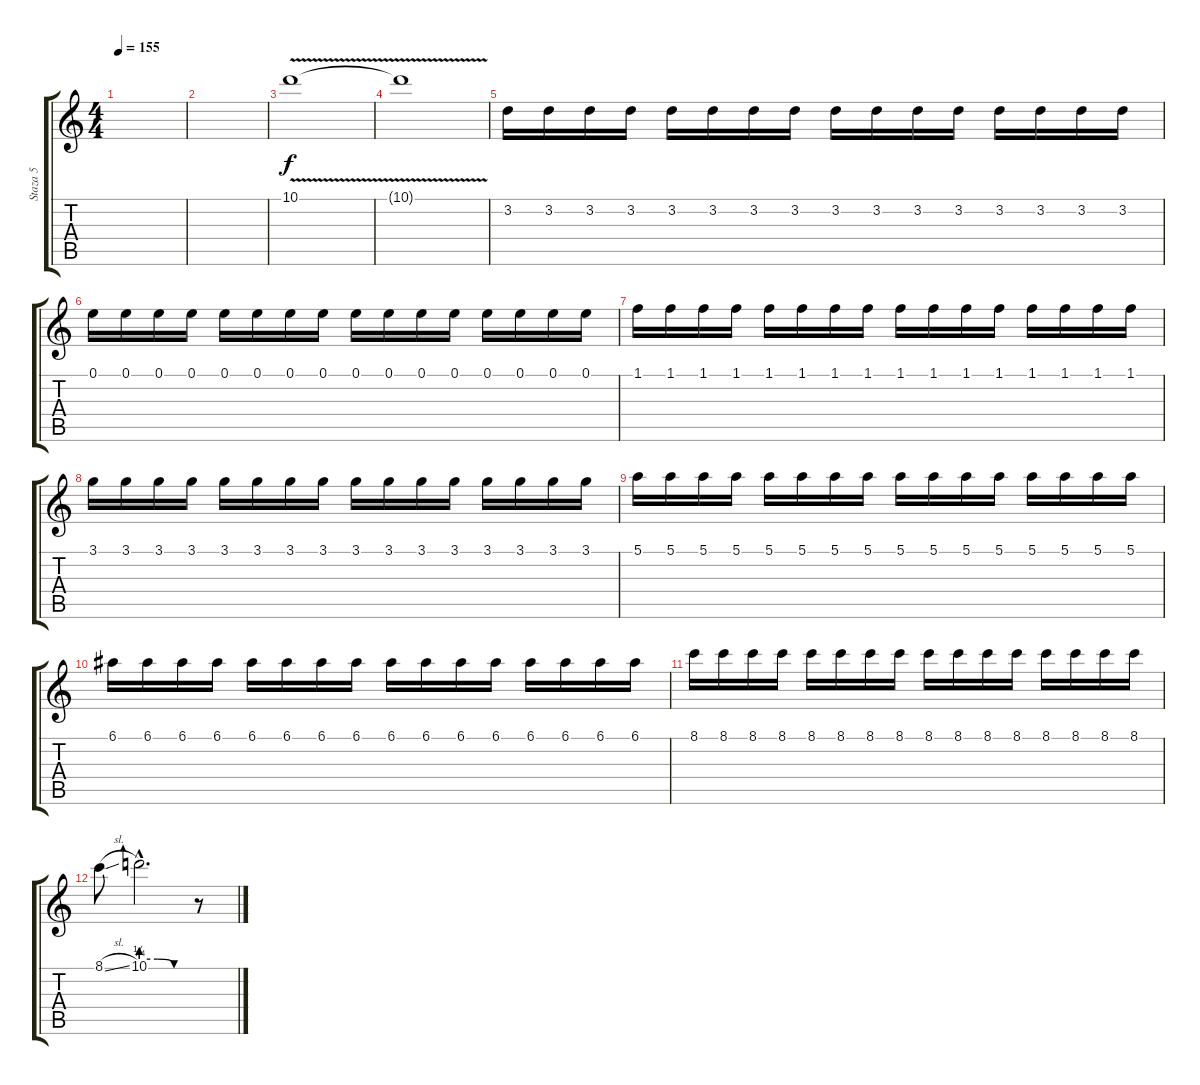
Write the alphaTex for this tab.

\track ("Staza 5" "Staza 5") {instrument overdrivenguitar}
\staff {score tabs}
\tuning (E4 B3 G3 D3 A2 E2) {hide}
\ts (4 4)
\tempo 155
\clef g2
\ks c
|
|
10.1{v}.1 |
10.1{t}.1 |
3.2.16 3.2.16 3.2.16 3.2.16 3.2.16 3.2.16 3.2.16 3.2.16 3.2.16 3.2.16 3.2.16 3.2.16 3.2.16 3.2.16 3.2.16 3.2.16 |
0.1.16 0.1.16 0.1.16 0.1.16 0.1.16 0.1.16 0.1.16 0.1.16 0.1.16 0.1.16 0.1.16 0.1.16 0.1.16 0.1.16 0.1.16 0.1.16 |
1.1.16 1.1.16 1.1.16 1.1.16 1.1.16 1.1.16 1.1.16 1.1.16 1.1.16 1.1.16 1.1.16 1.1.16 1.1.16 1.1.16 1.1.16 1.1.16 |
3.1.16 3.1.16 3.1.16 3.1.16 3.1.16 3.1.16 3.1.16 3.1.16 3.1.16 3.1.16 3.1.16 3.1.16 3.1.16 3.1.16 3.1.16 3.1.16 |
5.1.16 5.1.16 5.1.16 5.1.16 5.1.16 5.1.16 5.1.16 5.1.16 5.1.16 5.1.16 5.1.16 5.1.16 5.1.16 5.1.16 5.1.16 5.1.16 |
6.1.16 6.1.16 6.1.16 6.1.16 6.1.16 6.1.16 6.1.16 6.1.16 6.1.16 6.1.16 6.1.16 6.1.16 6.1.16 6.1.16 6.1.16 6.1.16 |
8.1.16 8.1.16 8.1.16 8.1.16 8.1.16 8.1.16 8.1.16 8.1.16 8.1.16 8.1.16 8.1.16 8.1.16 8.1.16 8.1.16 8.1.16 8.1.16 |
8.1{sl}.8 10.1{be (custom 0 1 20 1 40 0 60 0) hac}.2{d} r.8
